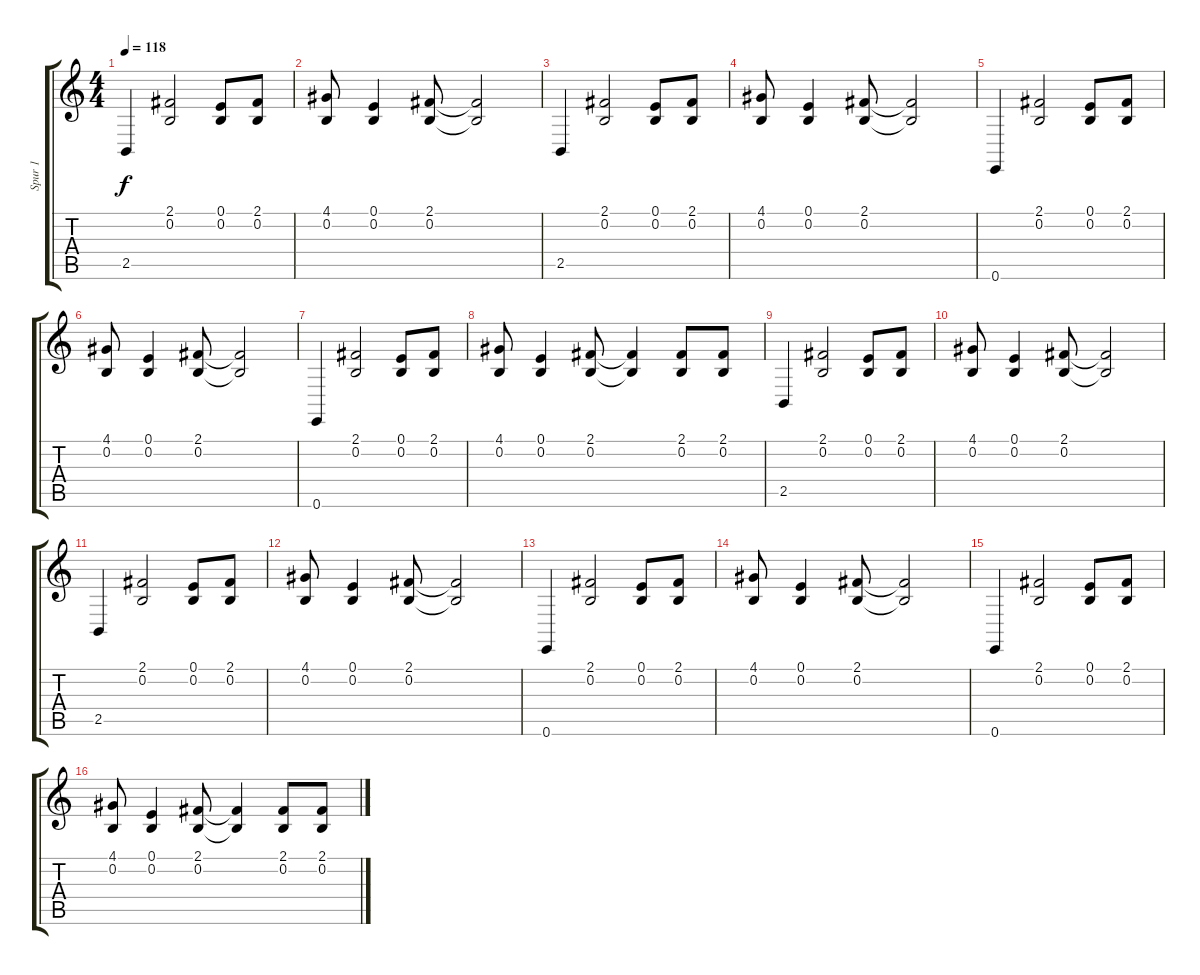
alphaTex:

\track ("Spur 1" "Spur 1") {instrument acousticgrandpiano}
\staff {score tabs}
\tuning (E4 B3 G3 D3 A2 E2) {hide}
\ts (4 4)
\tempo 118
\clef g2
\ks c
2.5.4{dy f instrument piccolo} (2.1 0.2).2 (0.1 0.2).8 (2.1 0.2).8 |
(4.1 0.2).8 (0.1 0.2).4 (2.1 0.2).8 (2.1{t} 0.2{t}).2 |
2.5.4 (2.1 0.2).2 (0.1 0.2).8 (2.1 0.2).8 |
(4.1 0.2).8 (0.1 0.2).4 (2.1 0.2).8 (2.1{t} 0.2{t}).2 |
0.6.4 (2.1 0.2).2 (0.1 0.2).8 (2.1 0.2).8 |
(4.1 0.2).8 (0.1 0.2).4 (2.1 0.2).8 (2.1{t} 0.2{t}).2 |
0.6.4 (2.1 0.2).2 (0.1 0.2).8 (2.1 0.2).8 |
(4.1 0.2).8 (0.1 0.2).4 (2.1 0.2).8 (2.1{t} 0.2{t}).4 (2.1 0.2).8 (2.1 0.2).8 |
2.5.4{instrument flute} (2.1 0.2).2 (0.1 0.2).8 (2.1 0.2).8 |
(4.1 0.2).8 (0.1 0.2).4 (2.1 0.2).8 (2.1{t} 0.2{t}).2 |
2.5.4 (2.1 0.2).2 (0.1 0.2).8 (2.1 0.2).8 |
(4.1 0.2).8 (0.1 0.2).4 (2.1 0.2).8 (2.1{t} 0.2{t}).2 |
0.6.4 (2.1 0.2).2 (0.1 0.2).8 (2.1 0.2).8 |
(4.1 0.2).8 (0.1 0.2).4 (2.1 0.2).8 (2.1{t} 0.2{t}).2 |
0.6.4 (2.1 0.2).2 (0.1 0.2).8 (2.1 0.2).8 |
(4.1 0.2).8 (0.1 0.2).4 (2.1 0.2).8 (2.1{t} 0.2{t}).4 (2.1 0.2).8 (2.1 0.2).8
